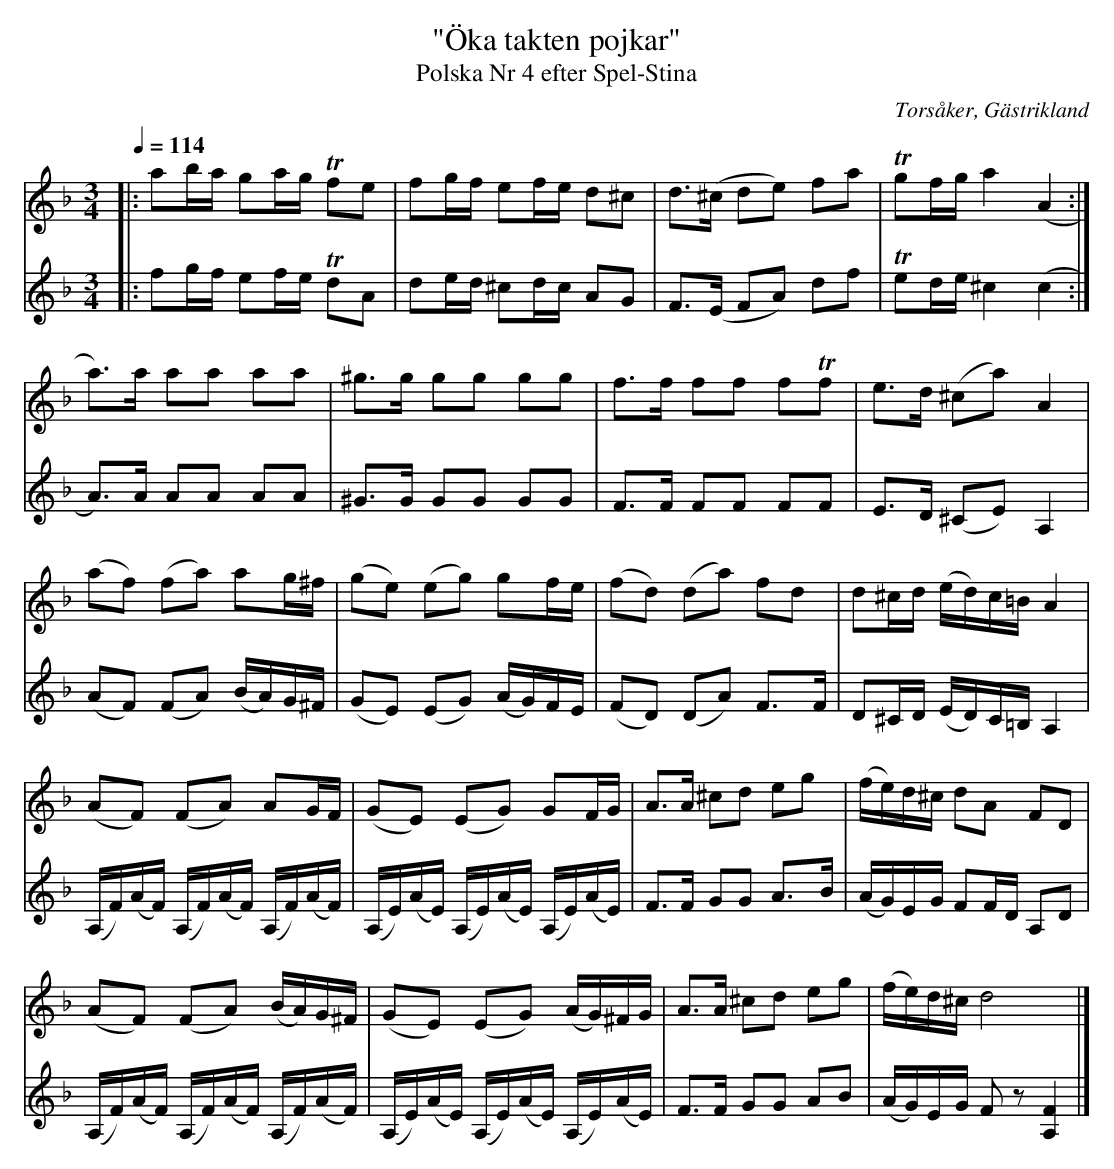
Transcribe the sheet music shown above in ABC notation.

X:1
T:"Öka takten pojkar"
T:Polska Nr 4 efter Spel-Stina
O:Torsåker, Gästrikland
M:3/4
L:1/16
K:Dm
Q:1/4=114
V:1
|: a2ba g2ag !trill! f2e2 | f2gf e2fe d2^c2 | d3(^c d2e2) f2a2 | !trill! g2fg a4 (A4 :|
a3)a a2a2 a2a2 | ^g3g g2g2 g2g2 | f3f f2f2 f2!trill!f2 | e3d (^c2a2) A4 |
(a2f2) (f2a2) a2g^f | (g2e2) (e2g2) g2fe | (f2d2) (d2a2) f2d2 | d2^cd (ed)c=B A4 |
(A2F2) (F2A2) A2GF | (G2E2) (E2G2) G2FG | A3A ^c2d2 e2g2 | (fe)d^c d2A2 F2D2 |
(A2F2) (F2A2) (BA)G^F | (G2E2) (E2G2) (AG)^FG | A3A ^c2d2 e2g2 | (fe)d^c d8 |]
V:2
|: f2gf e2fe !trill!d2A2 | d2ed ^c2dc A2G2 | F3(E F2A2) d2f2 | !trill!e2de ^c4 (c4 :|
A3)A A2A2 A2A2 | ^G3G G2G2 G2G2 | F3F F2F2 F2F2 | E3D (^C2E2) A,4 |
(A2F2) (F2A2) (BA)G^F | (G2E2) (E2G2) (AG)FE | (F2D2) (D2A2) F3F | D2^CD (ED)C=B, A,4 |
(A,F)(AF) (A,F)(AF) (A,F)(AF) | (A,E)(AE) (A,E)(AE) (A,E)(AE) | F3F G2G2 A3B | (AG)EG F2FD A,2D2 |
(A,F)(AF) (A,F)(AF) (A,F)(AF) | (A,E)(AE) (A,E)(AE) (A,E)(AE) | F3F G2G2 A2B2 | (AG)EG F2 z2 [FA,]4 |]
